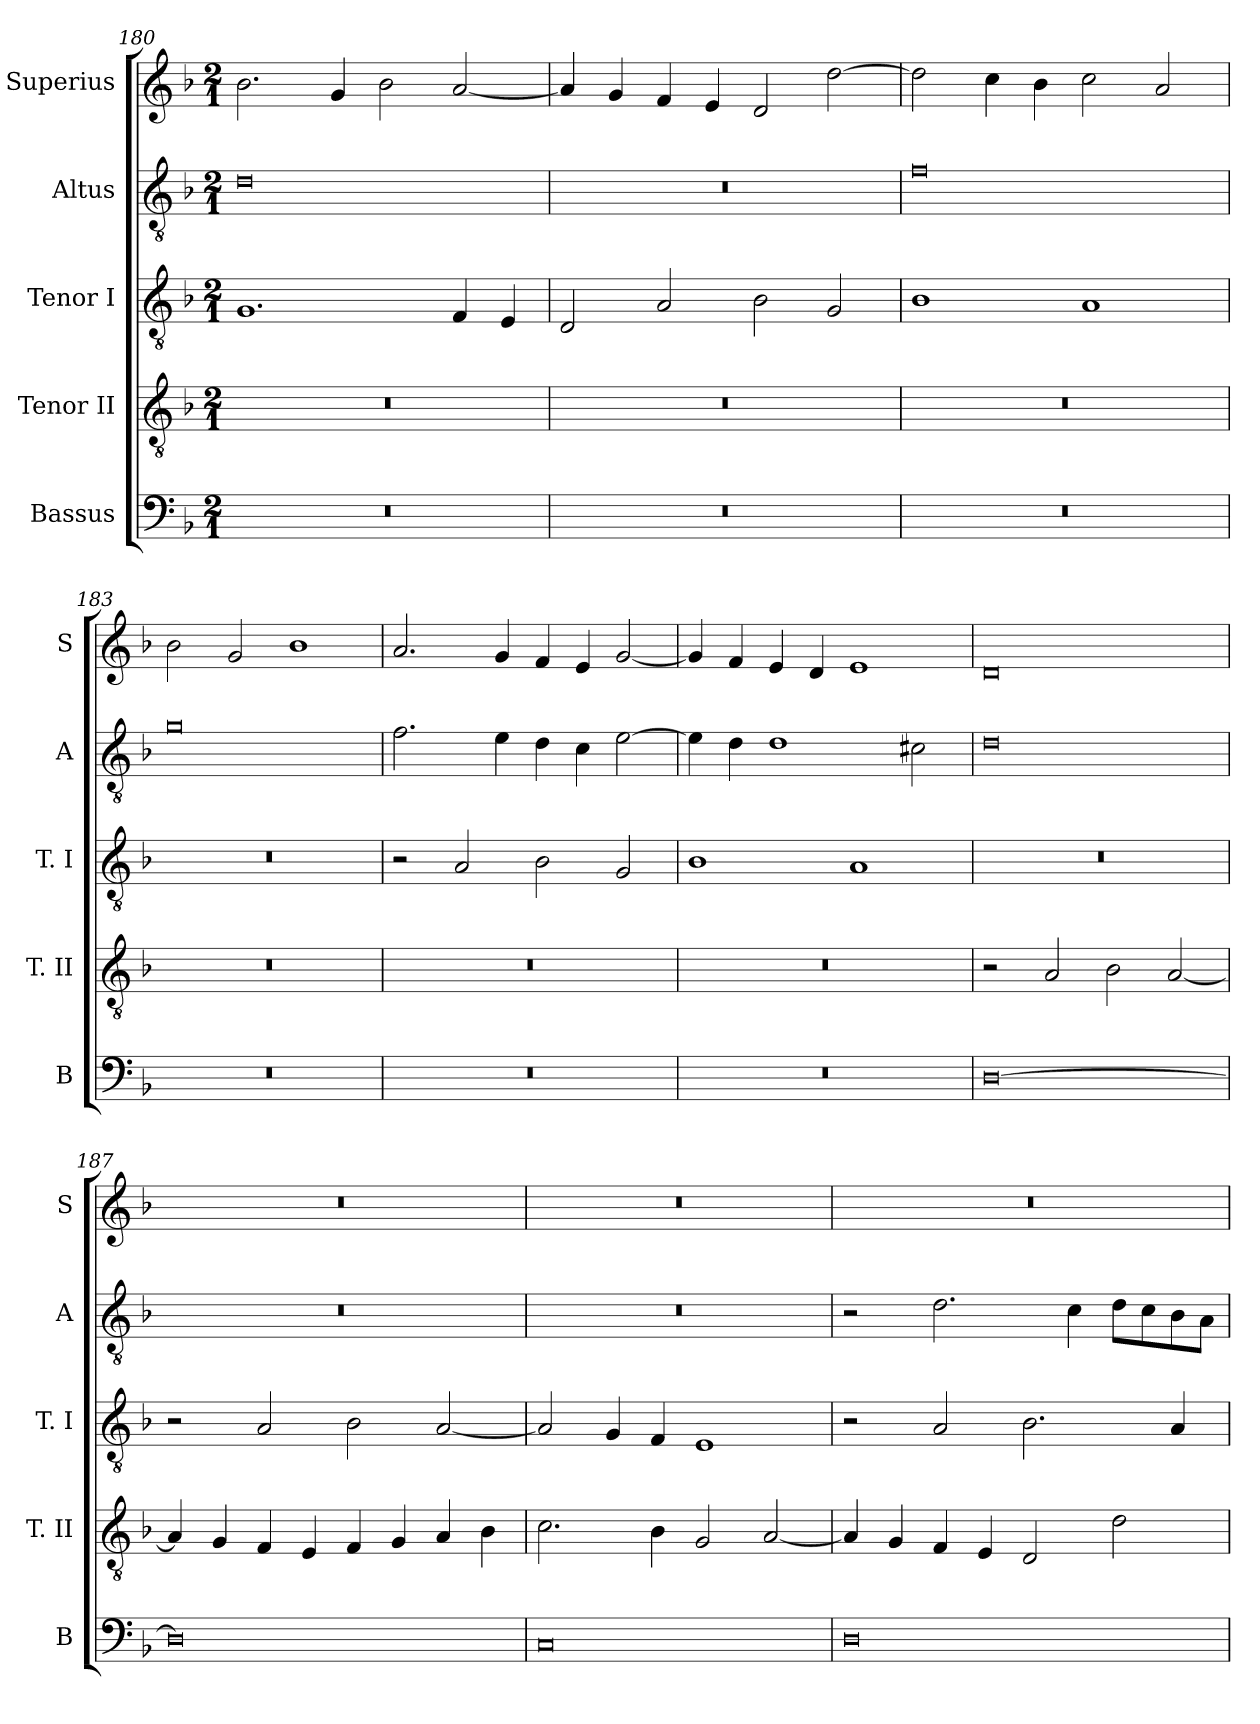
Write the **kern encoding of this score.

**kern	**kern	**kern	**kern	**kern
*part5	*part4	*part3	*part2	*part1
*staff5	*staff4	*staff3	*staff2	*staff1
*I"Bassus	*I"Tenor II	*I"Tenor I	*I"Altus	*I"Superius
*I'B	*I'T. II	*I'T. I	*I'A	*I'S
*clefF4	*clefGv2	*clefGv2	*clefGv2	*clefG2
*k[b-]	*k[b-]	*k[b-]	*k[b-]	*k[b-]
*F:	*F:	*F:	*F:	*F:
*M2/1	*M2/1	*M2/1	*M2/1	*M2/1
=180	=180	=180	=180	=180
0r	0r	1.G	0d	2.b-
.	.	.	.	4g
.	.	.	.	2b-
.	.	4F	.	[2a
.	.	4E	.	.
=181	=181	=181	=181	=181
0r	0r	2D	0r	4a]
.	.	.	.	4g
.	.	2A	.	4f
.	.	.	.	4e
.	.	2B-	.	2d
.	.	2G	.	[2dd
=182	=182	=182	=182	=182
0r	0r	1B-	0f	2dd]
.	.	.	.	4cc
.	.	.	.	4b-
.	.	1A	.	2cc
.	.	.	.	2a
=183	=183	=183	=183	=183
0r	0r	0r	0g	2b-
.	.	.	.	2g
.	.	.	.	1b-
=184	=184	=184	=184	=184
0r	0r	2r	2.f	2.a
.	.	2A	.	.
.	.	.	4e	4g
.	.	2B-	4d	4f
.	.	.	4c	4e
.	.	2G	[2e	[2g
=185	=185	=185	=185	=185
0r	0r	1B-	4e]	4g]
.	.	.	4d	4f
.	.	.	1d	4e
.	.	.	.	4d
.	.	1A	.	1e
.	.	.	2c#X	.
=186	=186	=186	=186	=186
[0D	2r	0r	0d	0d
.	2A	.	.	.
.	2B-	.	.	.
.	[2A	.	.	.
=187	=187	=187	=187	=187
0D]	4A]	2r	0r	0r
.	4G	.	.	.
.	4F	2A	.	.
.	4E	.	.	.
.	4F	2B-	.	.
.	4G	.	.	.
.	4A	[2A	.	.
.	4B-	.	.	.
=188	=188	=188	=188	=188
0C	2.c	2A]	0r	0r
.	.	4G	.	.
.	4B-	4F	.	.
.	2G	1E	.	.
.	[2A	.	.	.
=189	=189	=189	=189	=189
0D	4A]	2r	2r	0r
.	4G	.	.	.
.	4F	2A	2.d	.
.	4E	.	.	.
.	2D	2.B-	.	.
.	.	.	4c	.
.	2d	.	8dL	.
.	.	.	8c	.
.	.	4A	8B-	.
.	.	.	8AJ	.
=	=	=	=	=
*-	*-	*-	*-	*-
